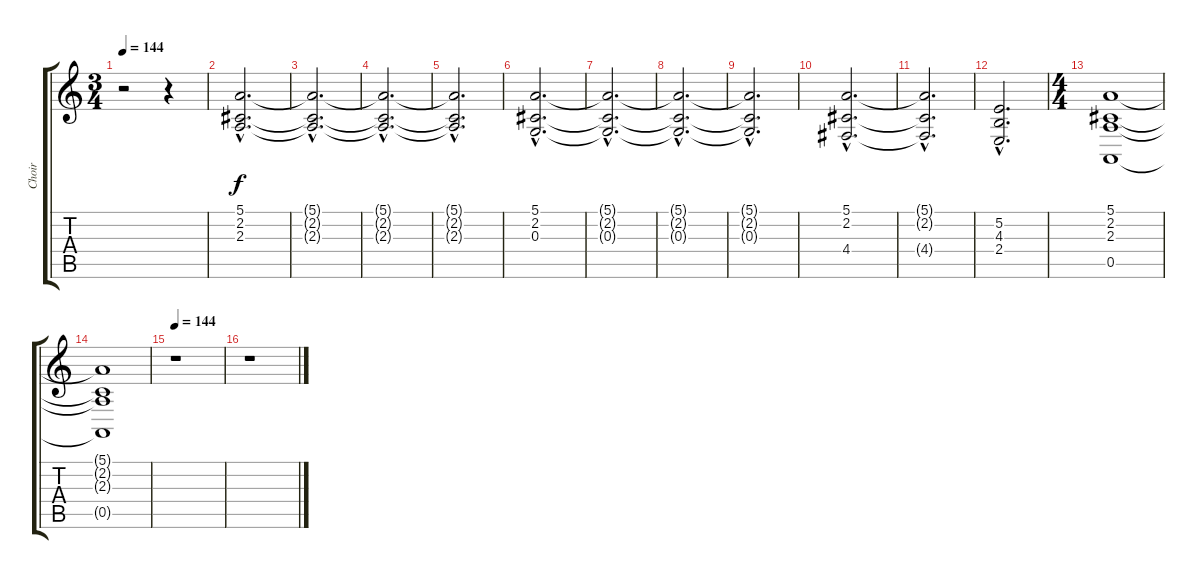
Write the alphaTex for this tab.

\track ("Choir" "Choir") {instrument choiraahs}
\staff {score tabs}
\tuning (E4 B3 G3 D3 A2 E2) {hide}
\ts (3 4)
\tempo 144
\clef g2
\ks c
r.2{dy f} r.4 |
\section ("" "")
(5.1{hac} 2.2{hac} 2.3{hac}).2{d volume 8 balance 8 instrument choiraahs} |
(5.1{hac t} 2.2{hac t} 2.3{hac t}).2{d} |
(5.1{hac t} 2.2{hac t} 2.3{hac t}).2{d} |
(5.1{hac t} 2.2{hac t} 2.3{hac t}).2{d} |
(5.1{hac} 2.2{hac} 0.3{hac}).2{d} |
(5.1{hac t} 2.2{hac t} 0.3{hac t}).2{d} |
(5.1{hac t} 2.2{hac t} 0.3{hac t}).2{d} |
(5.1{hac t} 2.2{hac t} 0.3{hac t}).2{d} |
(5.1{hac} 2.2{hac} 4.4{hac}).2{d} |
(5.1{hac t} 2.2{hac t} 4.4{hac t}).2{d} |
(5.2{hac} 4.3{hac} 2.4{hac}).2{d} |
\ts (4 4)
(5.1 2.2 2.3 0.5).1 |
(5.1{t} 2.2{t} 2.3{t} 0.5{t}).1 |
\section ("" "")
\tempo 144
r.1 |
r.1
